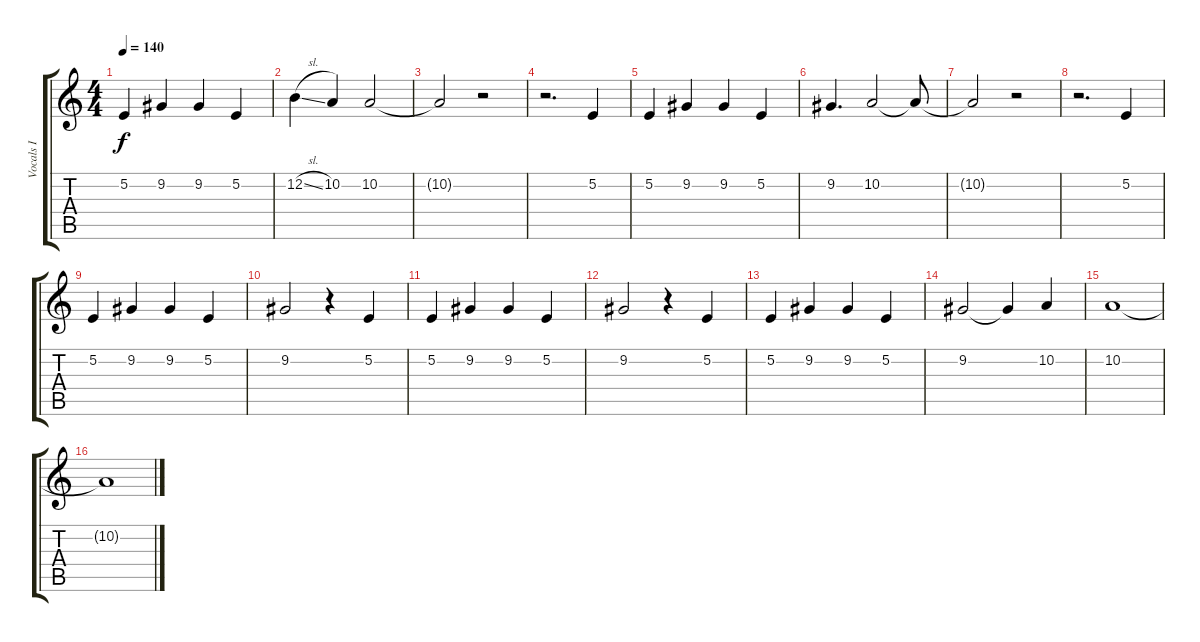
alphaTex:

\track ("Vocals I" "Vocals I") {instrument voiceoohs}
\staff {score tabs}
\tuning (E4 B3 G3 D3 A2 E2) {hide}
\ts (4 4)
\tempo 140
\clef g2
\ks c
5.2.4{dy f} 9.2.4 9.2.4 5.2.4 |
12.2{sl}.4 10.2.4 10.2.2 |
10.2{t}.2 r.2 |
r.2{d} 5.2.4 |
5.2.4 9.2.4 9.2.4 5.2.4 |
9.2.4{d} 10.2.2 10.2{t}.8 |
10.2{t}.2 r.2 |
r.2{d} 5.2.4 |
5.2.4 9.2.4 9.2.4 5.2.4 |
9.2.2 r.4 5.2.4 |
5.2.4 9.2.4 9.2.4 5.2.4 |
9.2.2 r.4 5.2.4 |
5.2.4 9.2.4 9.2.4 5.2.4 |
9.2.2 9.2{t}.4 10.2.4 |
10.2.1 |
10.2{t}.1
